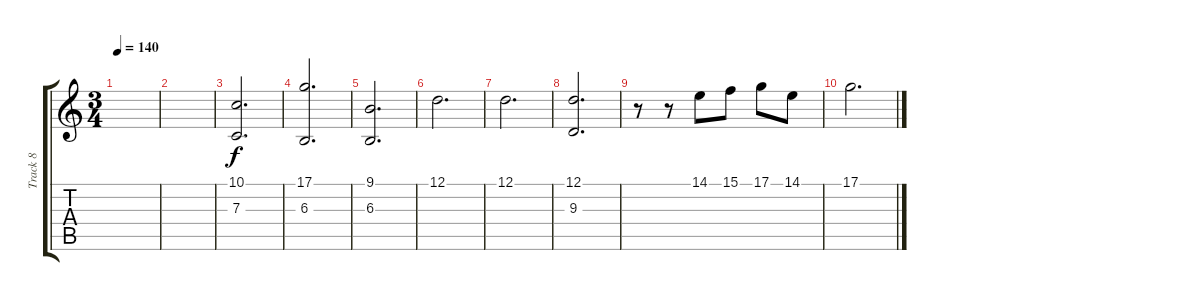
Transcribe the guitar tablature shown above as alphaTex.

\track ("Track 8" "Track 8") {instrument violin}
\staff {score tabs}
\tuning (D4 A3 F3 C3 G2 D2) {hide}
\ts (3 4)
\tempo 140
\clef g2
\ks c
|
|
(10.1 7.3).2{d} |
(17.1 6.3).2{d} |
(9.1 6.3).2{d} |
12.1.2{d} |
12.1.2{d} |
(12.1 9.3).2{d} |
r.8 r.8 14.1.8 15.1.8 17.1.8 14.1.8 |
17.1.2{d}
